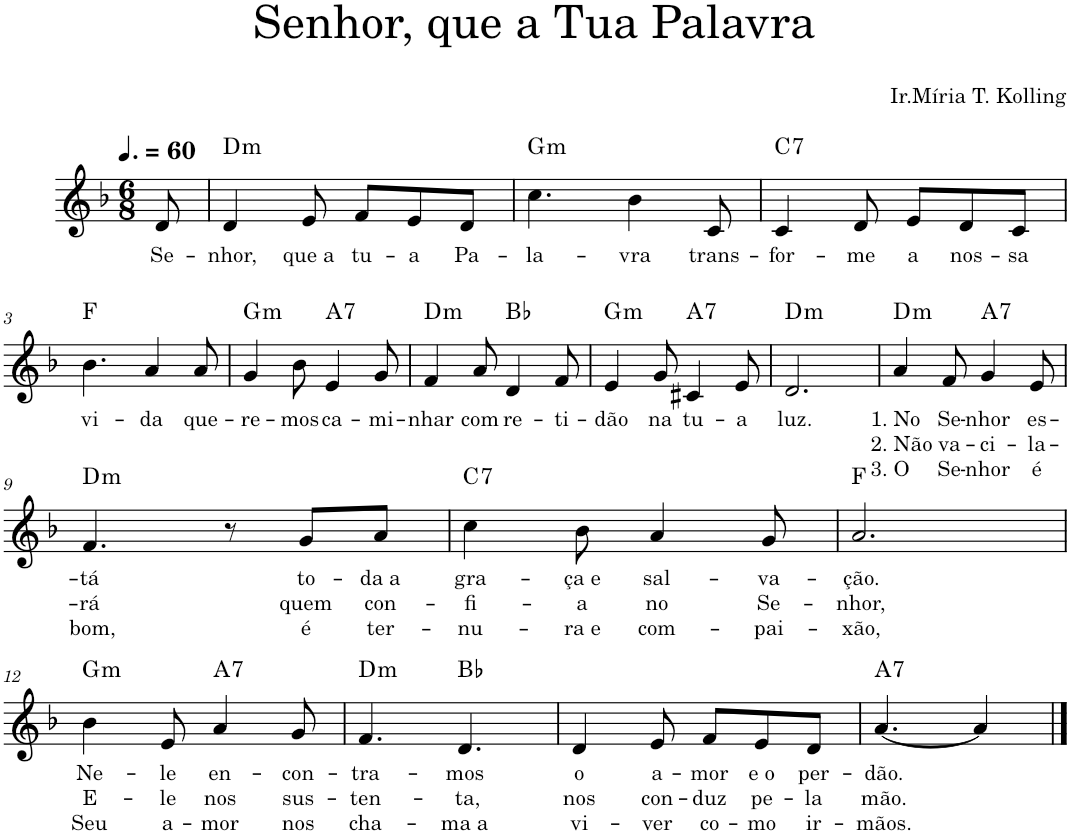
**kern	**text	**text	**text	**harte
*part1	*part1	*part1	*part1	*part1
*staff1	*staff1	*staff1	*staff1	*
*I"Voz	*	*	*	*
*I'Vo.	*	*	*	*
*clefG2	*	*	*	*
*k[b-]	*	*	*	*
*M6/8	*	*	*	*
*MM90	*	*	*	*
=	=	=	=	=
!	!LO:LY:b	!	!	!
8d/	Se-	.	.	.
=	=	=	=	=
!	!LO:LY:b	!	!	!LO:H:kt=m
4d/	-nhor,	.	.	D:min
!	!LO:LY:b	!	!	!
8e/	que a	.	.	.
!	!LO:LY:b	!	!	!
8f/L	tu-	.	.	.
!	!LO:LY:b	!	!	!
8e/	-a	.	.	.
!	!LO:LY:b	!	!	!
8d/J	Pa-	.	.	.
=1	=1	=1	=1	=1
!	!LO:LY:b	!	!	!LO:H:kt=m
4.cc\	-la-	.	.	G:min
!	!LO:LY:b	!	!	!
4b-\	-vra	.	.	.
!	!LO:LY:b	!	!	!
8c/	trans-	.	.	.
=2	=2	=2	=2	=2
!	!LO:LY:b	!	!	!LO:H:kt=7
4c/	-for-	.	.	C:7
!	!LO:LY:b	!	!	!
8d/	-me	.	.	.
!	!LO:LY:b	!	!	!
8e/L	a	.	.	.
!	!LO:LY:b	!	!	!
8d/	nos-	.	.	.
!	!LO:LY:b	!	!	!
8c/J	-sa	.	.	.
!!LO:LB:g=z
=3	=3	=3	=3	=3
!	!LO:LY:b	!	!	!
4.b-\	vi-	.	.	F:maj
!	!LO:LY:b	!	!	!
4a/	-da	.	.	.
!	!LO:LY:b	!	!	!
8a/	que-	.	.	.
=4	=4	=4	=4	=4
!	!LO:LY:b	!	!	!LO:H:kt=m
4g/	-re-	.	.	G:min
!	!LO:LY:b	!	!	!
8b-\	-mos	.	.	.
!	!LO:LY:b	!	!	!LO:H:kt=7
4e/	ca-	.	.	A:7
!	!LO:LY:b	!	!	!
8g/	-mi-	.	.	.
=5	=5	=5	=5	=5
!	!LO:LY:b	!	!	!LO:H:kt=m
4f/	-nhar	.	.	D:min
!	!LO:LY:b	!	!	!
8a/	com	.	.	.
!	!LO:LY:b	!	!	!
4d/	re-	.	.	Bb:maj
!	!LO:LY:b	!	!	!
8f/	-ti-	.	.	.
=6	=6	=6	=6	=6
!	!LO:LY:b	!	!	!LO:H:kt=m
4e/	-dão	.	.	G:min
!	!LO:LY:b	!	!	!
8g/	na	.	.	.
!	!LO:LY:b	!	!	!LO:H:kt=7
4c#X/	tu-	.	.	A:7
!	!LO:LY:b	!	!	!
8e/	-a	.	.	.
=7	=7	=7	=7	=7
!	!LO:LY:b	!	!	!LO:H:kt=m
2.d/	luz.	.	.	D:min
=8	=8	=8	=8	=8
!	!LO:LY:b	!LO:LY:b	!LO:LY:b	!LO:H:kt=m
4a/	1. No	2. Não	3. O	D:min
!	!LO:LY:b	!LO:LY:b	!LO:LY:b	!
8f/	Se-	va-	Se-	.
!	!LO:LY:b	!LO:LY:b	!LO:LY:b	!LO:H:kt=7
4g/	-nhor	-ci-	-nhor	A:7
!	!LO:LY:b	!LO:LY:b	!LO:LY:b	!
8e/	es-	-la-	é	.
!!LO:LB:g=z
=9	=9	=9	=9	=9
!	!LO:LY:b	!LO:LY:b	!LO:LY:b	!LO:H:kt=m
4.f/	-tá	-rá	bom,	D:min
8r	.	.	.	.
!	!LO:LY:b	!LO:LY:b	!LO:LY:b	!
8g/L	to-	quem	é	.
!	!LO:LY:b	!LO:LY:b	!LO:LY:b	!
8a/J	-da a	con-	ter-	.
=10	=10	=10	=10	=10
!	!LO:LY:b	!LO:LY:b	!LO:LY:b	!LO:H:kt=7
4cc\	gra-	-fi-	-nu-	C:7
!	!LO:LY:b	!LO:LY:b	!LO:LY:b	!
8b-\	-ça e	-a	-ra e	.
!	!LO:LY:b	!LO:LY:b	!LO:LY:b	!
4a/	sal-	no	com-	.
!	!LO:LY:b	!LO:LY:b	!LO:LY:b	!
8g/	-va-	Se-	-pai-	.
=11	=11	=11	=11	=11
!	!LO:LY:b	!LO:LY:b	!LO:LY:b	!
2.a/	-ção.	-nhor,	-xão,	F:maj
!!LO:LB:g=z
=12	=12	=12	=12	=12
!	!LO:LY:b	!LO:LY:b	!LO:LY:b	!LO:H:kt=m
4b-\	Ne-	E-	Seu	G:min
!	!LO:LY:b	!LO:LY:b	!LO:LY:b	!
8e/	-le	-le	a-	.
!	!LO:LY:b	!LO:LY:b	!LO:LY:b	!LO:H:kt=7
4a/	en-	nos	-mor	A:7
!	!LO:LY:b	!LO:LY:b	!LO:LY:b	!
8g/	-con-	sus-	nos	.
=13	=13	=13	=13	=13
!	!LO:LY:b	!LO:LY:b	!LO:LY:b	!LO:H:kt=m
4.f/	-tra-	-ten-	cha-	D:min
!	!LO:LY:b	!LO:LY:b	!LO:LY:b	!
4.d/	-mos	-ta,	-ma a	Bb:maj
=14	=14	=14	=14	=14
!	!LO:LY:b	!LO:LY:b	!LO:LY:b	!
4d/	o	nos	vi-	.
!	!LO:LY:b	!LO:LY:b	!LO:LY:b	!
8e/	a-	con-	-ver	.
!	!LO:LY:b	!LO:LY:b	!LO:LY:b	!
8f/L	-mor	-duz	co-	.
!	!LO:LY:b	!LO:LY:b	!LO:LY:b	!
8e/	e o	pe-	-mo	.
!	!LO:LY:b	!LO:LY:b	!LO:LY:b	!
8d/J	per-	-la	ir-	.
=15	=15	=15	=15	=15
!	!LO:LY:b	!LO:LY:b	!LO:LY:b	!LO:H:kt=7
[4.a/	-dão.	mão.	-mãos.	A:7
4a/]	.	.	.	.
==	==	==	==	==
*-	*-	*-	*-	*-
